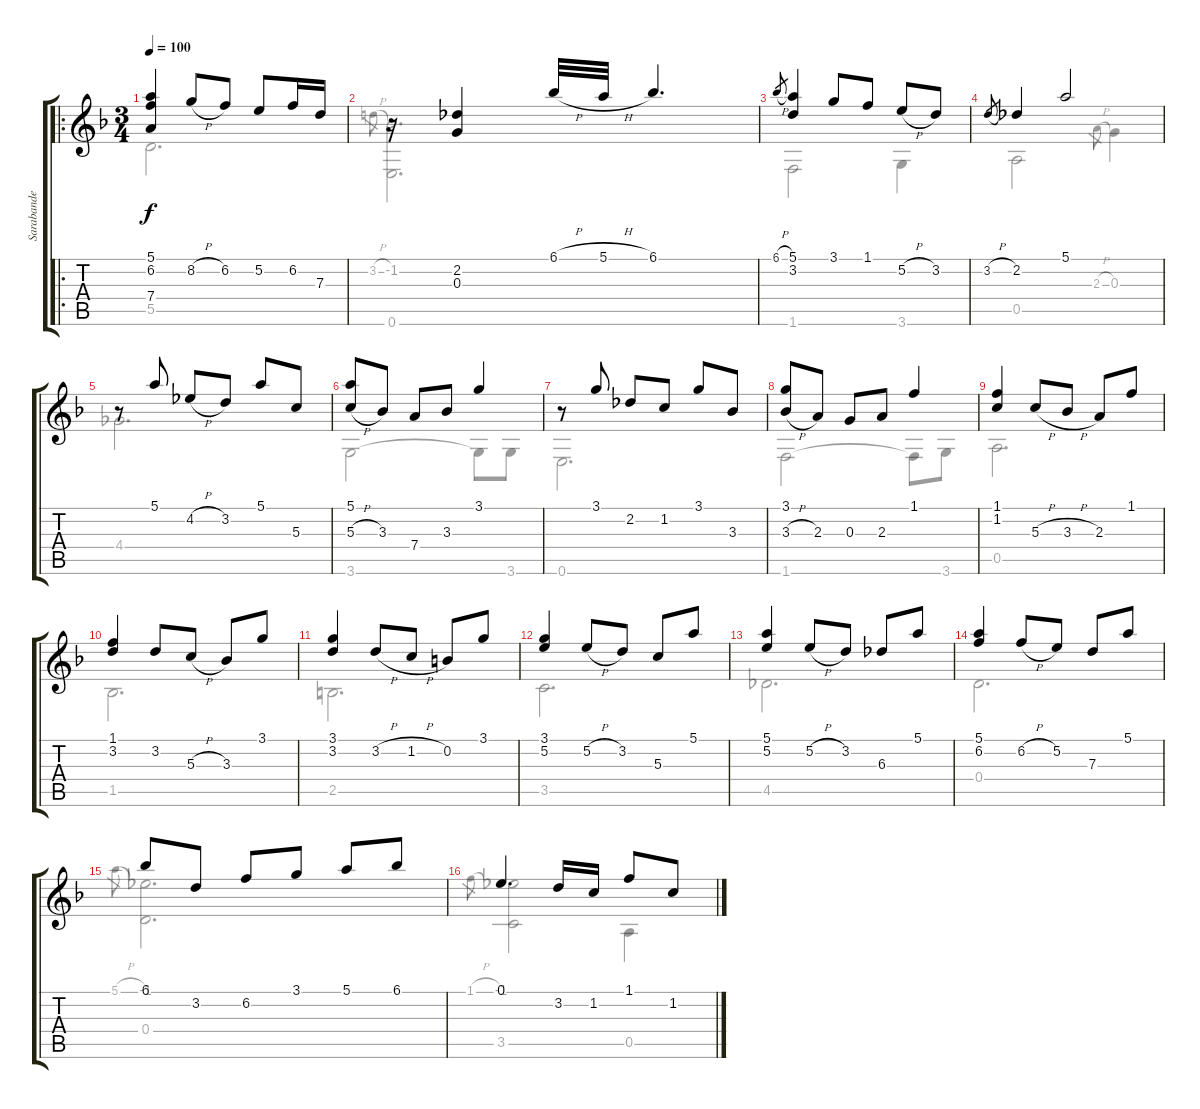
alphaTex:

\track ("Sarabande" "Sarabande") {instrument acousticguitarnylon}
\staff {score tabs}
\tuning (E4 B3 G3 D3 A2 E2) {hide}
\voice
\ro
\ts (3 4)
\tempo 100
\clef g2
\ks f
(5.1 6.2 7.4).4{dy f instrument acousticguitarnylon} 8.2{h}.8 6.2.8 5.2.8 6.2.16 7.3.16 |
r.16 (2.2 0.3).4 6.1{h}.32 5.1{h}.32 6.1.4{d} |
6.1{h}.8{gr} (5.1 3.2).4 3.1.8 1.1.8 5.2{h}.8 3.2.8 |
3.2{h}.8{gr} 2.2.4 5.1.2 |
r.8 5.1.8 4.2{h}.8 3.2.8 5.1.8 5.3.8 |
(5.1 5.3{h}).8 3.3.8 7.4.8 3.3.8 3.1.4 |
r.8 3.1.8 2.2.8 1.2.8 3.1.8 3.3.8 |
(3.1 3.3{h}).8 2.3.8 0.3.8 2.3.8 1.1.4 |
(1.1 1.2).4 5.3{h}.8 3.3{h}.8 2.3.8 1.1.8 |
(1.1 3.2).4 3.2.8 5.3{h}.8 3.3.8 3.1.8 |
(3.1 3.2).4 3.2{h}.8 1.2{h}.8 0.2.8 3.1.8 |
(3.1 5.2).4 5.2{h}.8 3.2.8 5.3.8 5.1.8 |
(5.1 5.2).4 5.2{h}.8 3.2.8 6.3.8 5.1.8 |
(5.1 6.2).4 6.2{h}.8 5.2.8 7.3.8 5.1.8 |
6.1.8 3.2.8 6.2.8 3.1.8 5.1.8 6.1.8 |
0.1.4{d} 3.2.16 1.2.16 1.1.8 1.2.8
\voice
\clef g2
\ottava regular
\simile none
\ks f
5.5.2{d dy f} |
3.2{h}.8{gr} (-1.2 0.6).2{d} |
1.6.2 3.6.4 |
0.5.2 2.3{h}.8{gr} 0.3.4 |
4.4.2{d} |
3.6.2 3.6{t}.8 3.6.8 |
0.6.2{d} |
1.6.2 1.6{t}.8 3.6.8 |
0.5.2{d} |
1.5.2{d} |
2.5.2{d} |
3.5.2{d} |
4.5.2{d} |
0.4.2{d} |
5.1{h}.8{gr} (-1.1 0.4).2{d} |
1.1{h}.8{gr} (-1.1 3.5).2 0.5.4
